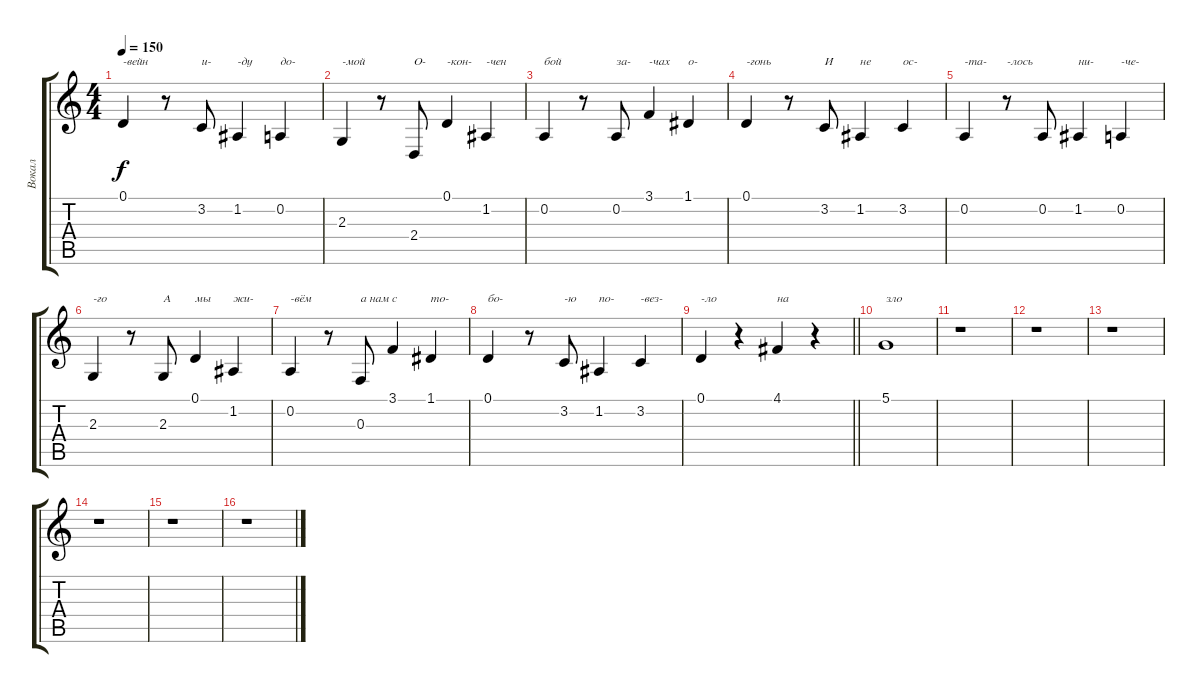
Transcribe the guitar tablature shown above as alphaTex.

\track ("Вокал" "Вокал") {instrument viola}
\staff {score tabs}
\tuning (D4 A3 F3 C3 G2 D2) {hide}
\ts (4 4)
\tempo 150
\clef g2
\ks c
0.1.4{txt "-вейн" dy f} r.8 3.2.8{txt "и-"} 1.2.4{txt "-ду"} 0.2.4{txt "до-"} |
2.3.4{txt "-мой"} r.8 2.4.8{txt "О-"} 0.1.4{txt "-кон-"} 1.2.4{txt "-чен"} |
0.2.4{txt "бой"} r.8 0.2.8{txt "за-"} 3.1.4{txt "-чах"} 1.1.4{txt "о-"} |
0.1.4{txt "-гонь"} r.8 3.2.8{txt "И"} 1.2.4{txt "не"} 3.2.4{txt "ос-"} |
0.2.4{txt "-та-"} r.8{txt "-лось"} 0.2.8 1.2.4{txt "ни-"} 0.2.4{txt "-че-"} |
2.3.4{txt "-го"} r.8 2.3.8{txt "А"} 0.1.4{txt "мы"} 1.2.4{txt "жи-"} |
0.2.4{txt "-вём"} r.8 0.3.8{txt "а нам с"} 3.1.4 1.1.4{txt "то-"} |
0.1.4{txt "бо-"} r.8 3.2.8{txt "-ю"} 1.2.4{txt "по-"} 3.2.4{txt "-вез-"} |
\barLineRight lightlight
0.1.4{txt "-ло"} r.4 4.1.4{txt "на"} r.4 |
5.1.1{txt "зло"} |
r.1 |
r.1 |
r.1 |
r.1 |
r.1 |
r.1
